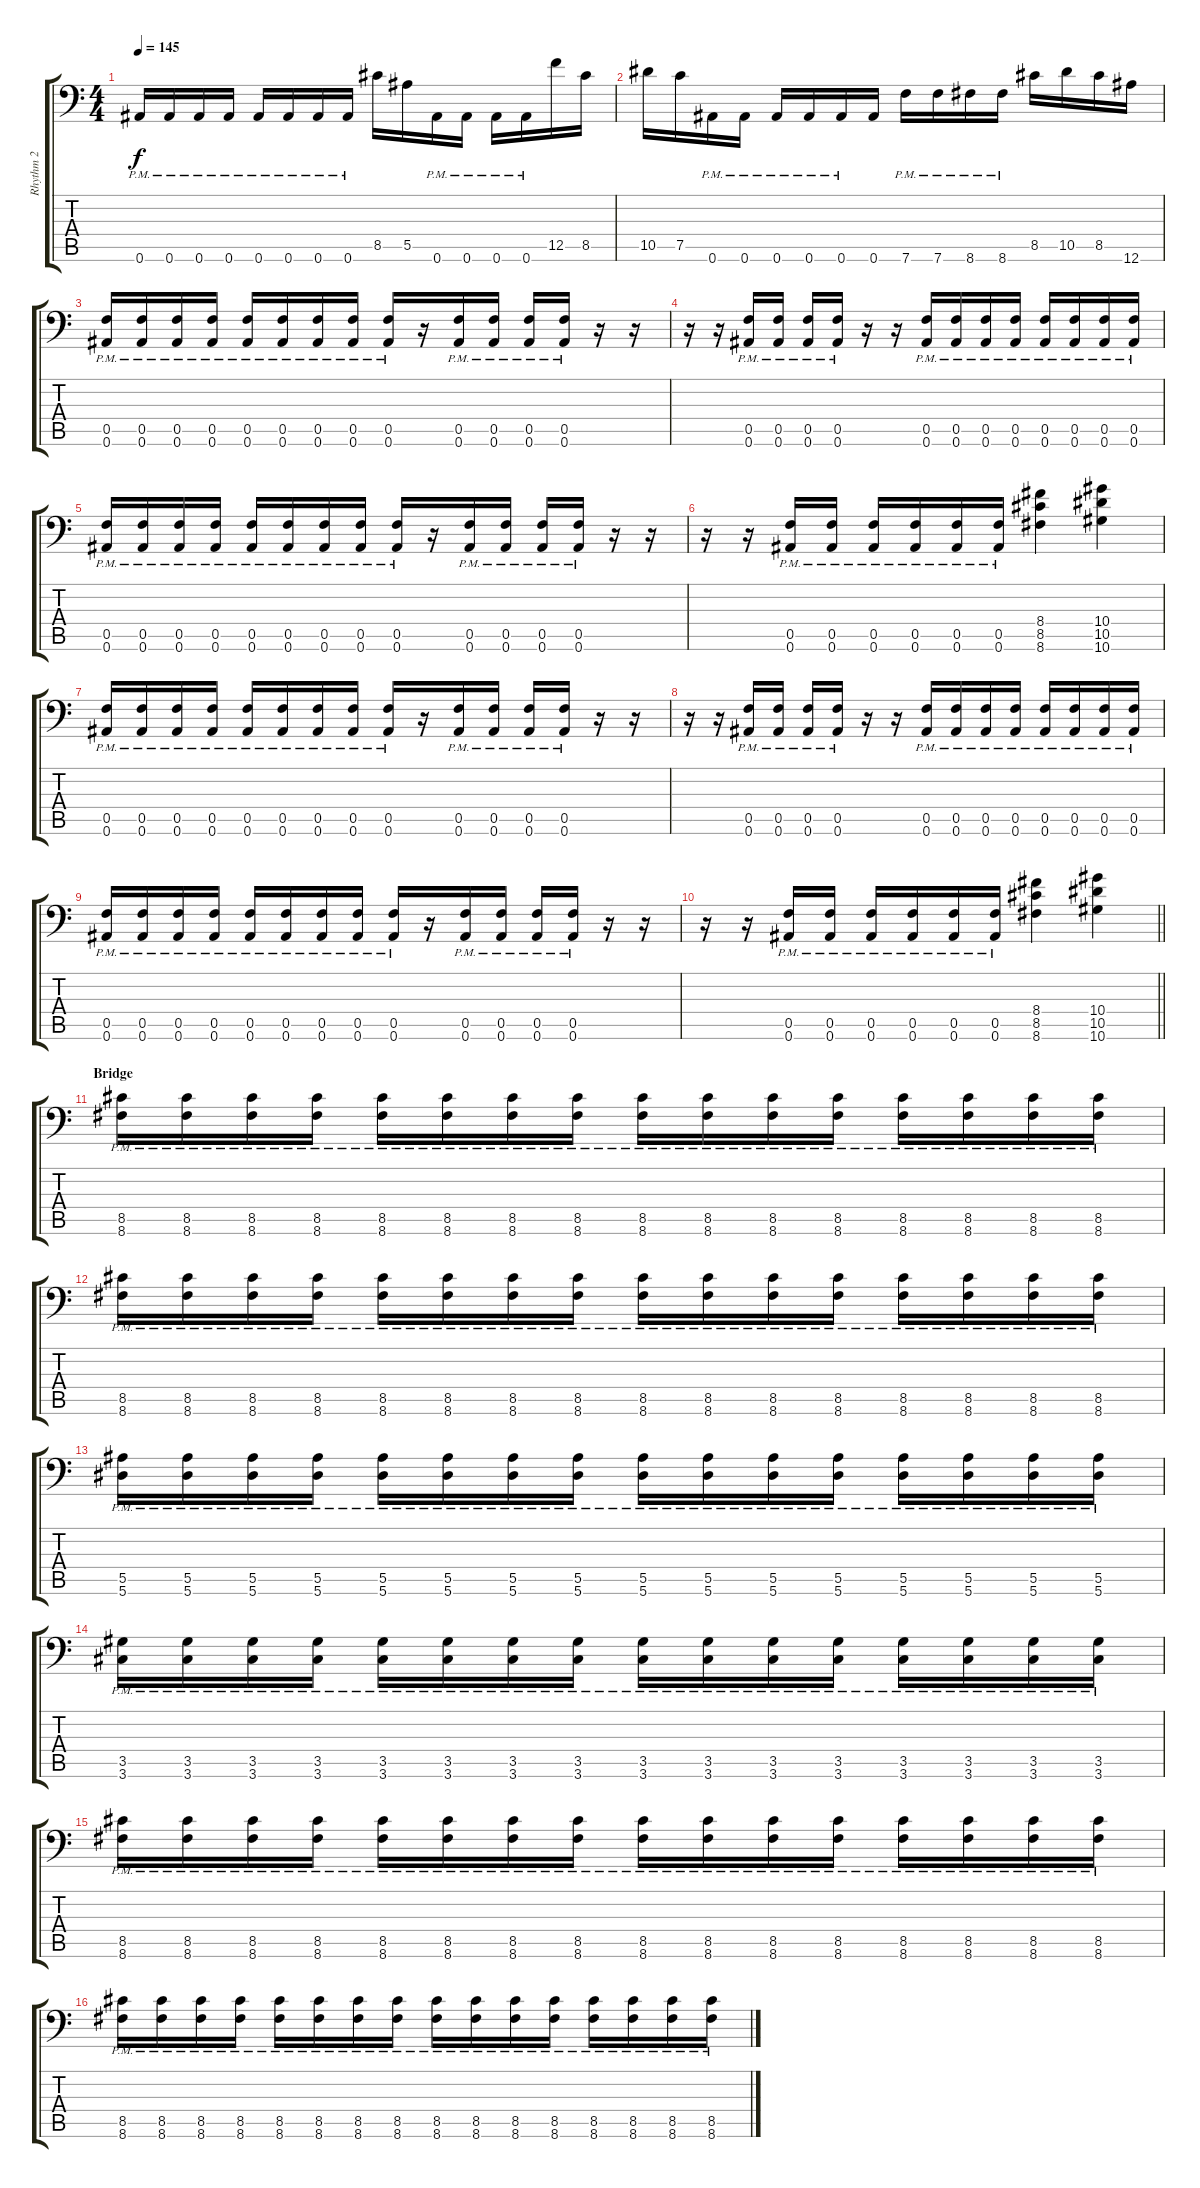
\track ("Rhythm 2" "Rhythm 2") {instrument distortionguitar}
\staff {score tabs}
\tuning (C4 G3 Eb3 Bb2 F2 Bb1) {hide}
\ts (4 4)
\tempo 145
\clef f4
\ks aminor
0.6{pm}.16{dy f} 0.6{pm}.16 0.6{pm}.16 0.6{pm}.16 0.6{pm}.16 0.6{pm}.16 0.6{pm}.16 0.6{pm}.16 8.5.16 5.5.16 0.6{pm}.16 0.6{pm}.16 0.6{pm}.16 0.6{pm}.16 12.5.16 8.5.16 |
10.5.16 7.5.16 0.6{pm}.16 0.6{pm}.16 0.6{pm}.16 0.6{pm}.16 0.6{pm}.16 0.6.16 7.6{pm}.16 7.6{pm}.16 8.6{pm}.16 8.6{pm}.16 8.5.16 10.5.16 8.5.16 12.6.16 |
(0.5{pm} 0.6{pm}).16 (0.5{pm} 0.6{pm}).16 (0.5{pm} 0.6{pm}).16 (0.5{pm} 0.6{pm}).16 (0.5{pm} 0.6{pm}).16 (0.5{pm} 0.6{pm}).16 (0.5{pm} 0.6{pm}).16 (0.5{pm} 0.6{pm}).16 (0.5{pm} 0.6{pm}).16 r.16 (0.5{pm} 0.6{pm}).16 (0.5{pm} 0.6{pm}).16 (0.5{pm} 0.6{pm}).16 (0.5{pm} 0.6{pm}).16 r.16 r.16 |
r.16 r.16 (0.5{pm} 0.6{pm}).16 (0.5{pm} 0.6{pm}).16 (0.5{pm} 0.6{pm}).16 (0.5{pm} 0.6{pm}).16 r.16 r.16 (0.5{pm} 0.6{pm}).16 (0.5{pm} 0.6{pm}).16 (0.5{pm} 0.6{pm}).16 (0.5{pm} 0.6{pm}).16 (0.5{pm} 0.6{pm}).16 (0.5{pm} 0.6{pm}).16 (0.5{pm} 0.6).16 (0.5{pm} 0.6).16 |
(0.5{pm} 0.6{pm}).16 (0.5{pm} 0.6{pm}).16 (0.5{pm} 0.6{pm}).16 (0.5{pm} 0.6{pm}).16 (0.5{pm} 0.6{pm}).16 (0.5{pm} 0.6{pm}).16 (0.5{pm} 0.6{pm}).16 (0.5{pm} 0.6{pm}).16 (0.5{pm} 0.6{pm}).16 r.16 (0.5{pm} 0.6{pm}).16 (0.5{pm} 0.6{pm}).16 (0.5{pm} 0.6{pm}).16 (0.5{pm} 0.6{pm}).16 r.16 r.16 |
r.16 r.16 (0.5{pm} 0.6{pm}).16 (0.5{pm} 0.6{pm}).16 (0.5{pm} 0.6{pm}).16 (0.5{pm} 0.6{pm}).16 (0.5 0.6{pm}).16 (0.5 0.6{pm}).16 (8.4 8.5 8.6).4 (10.4 10.5 10.6).4 |
(0.5{pm} 0.6{pm}).16 (0.5{pm} 0.6{pm}).16 (0.5{pm} 0.6{pm}).16 (0.5{pm} 0.6{pm}).16 (0.5{pm} 0.6{pm}).16 (0.5{pm} 0.6{pm}).16 (0.5{pm} 0.6{pm}).16 (0.5{pm} 0.6{pm}).16 (0.5{pm} 0.6{pm}).16 r.16 (0.5{pm} 0.6{pm}).16 (0.5{pm} 0.6{pm}).16 (0.5{pm} 0.6{pm}).16 (0.5{pm} 0.6{pm}).16 r.16 r.16 |
r.16 r.16 (0.5{pm} 0.6{pm}).16 (0.5{pm} 0.6{pm}).16 (0.5{pm} 0.6{pm}).16 (0.5{pm} 0.6{pm}).16 r.16 r.16 (0.5{pm} 0.6{pm}).16 (0.5{pm} 0.6{pm}).16 (0.5{pm} 0.6{pm}).16 (0.5{pm} 0.6{pm}).16 (0.5{pm} 0.6{pm}).16 (0.5{pm} 0.6{pm}).16 (0.5{pm} 0.6).16 (0.5{pm} 0.6).16 |
(0.5{pm} 0.6{pm}).16 (0.5{pm} 0.6{pm}).16 (0.5{pm} 0.6{pm}).16 (0.5{pm} 0.6{pm}).16 (0.5{pm} 0.6{pm}).16 (0.5{pm} 0.6{pm}).16 (0.5{pm} 0.6{pm}).16 (0.5{pm} 0.6{pm}).16 (0.5{pm} 0.6{pm}).16 r.16 (0.5{pm} 0.6{pm}).16 (0.5{pm} 0.6{pm}).16 (0.5{pm} 0.6{pm}).16 (0.5{pm} 0.6{pm}).16 r.16 r.16 |
\barLineRight lightlight
r.16 r.16 (0.5{pm} 0.6{pm}).16 (0.5{pm} 0.6{pm}).16 (0.5{pm} 0.6{pm}).16 (0.5{pm} 0.6{pm}).16 (0.5 0.6{pm}).16 (0.5 0.6{pm}).16 (8.4 8.5 8.6).4 (10.4 10.5 10.6).4 |
\section ("" "Bridge")
(8.5{pm} 8.6{pm}).16 (8.5{pm} 8.6{pm}).16 (8.5{pm} 8.6{pm}).16 (8.5{pm} 8.6{pm}).16 (8.5{pm} 8.6{pm}).16 (8.5{pm} 8.6{pm}).16 (8.5{pm} 8.6{pm}).16 (8.5{pm} 8.6{pm}).16 (8.5{pm} 8.6{pm}).16 (8.5{pm} 8.6{pm}).16 (8.5{pm} 8.6{pm}).16 (8.5{pm} 8.6{pm}).16 (8.5{pm} 8.6{pm}).16 (8.5{pm} 8.6{pm}).16 (8.5{pm} 8.6{pm}).16 (8.5{pm} 8.6{pm}).16 |
(8.5{pm} 8.6{pm}).16 (8.5{pm} 8.6{pm}).16 (8.5{pm} 8.6{pm}).16 (8.5{pm} 8.6{pm}).16 (8.5{pm} 8.6{pm}).16 (8.5{pm} 8.6{pm}).16 (8.5{pm} 8.6{pm}).16 (8.5{pm} 8.6{pm}).16 (8.5{pm} 8.6{pm}).16 (8.5{pm} 8.6{pm}).16 (8.5{pm} 8.6{pm}).16 (8.5{pm} 8.6{pm}).16 (8.5{pm} 8.6{pm}).16 (8.5{pm} 8.6{pm}).16 (8.5{pm} 8.6{pm}).16 (8.5{pm} 8.6{pm}).16 |
(5.5{pm} 5.6{pm}).16 (5.5{pm} 5.6{pm}).16 (5.5{pm} 5.6{pm}).16 (5.5{pm} 5.6{pm}).16 (5.5{pm} 5.6{pm}).16 (5.5{pm} 5.6{pm}).16 (5.5{pm} 5.6{pm}).16 (5.5{pm} 5.6{pm}).16 (5.5{pm} 5.6{pm}).16 (5.5{pm} 5.6{pm}).16 (5.5{pm} 5.6{pm}).16 (5.5{pm} 5.6{pm}).16 (5.5{pm} 5.6{pm}).16 (5.5{pm} 5.6{pm}).16 (5.5{pm} 5.6{pm}).16 (5.5{pm} 5.6{pm}).16 |
(3.5{pm} 3.6{pm}).16 (3.5{pm} 3.6{pm}).16 (3.5{pm} 3.6{pm}).16 (3.5{pm} 3.6{pm}).16 (3.5{pm} 3.6{pm}).16 (3.5{pm} 3.6{pm}).16 (3.5{pm} 3.6{pm}).16 (3.5{pm} 3.6{pm}).16 (3.5{pm} 3.6{pm}).16 (3.5{pm} 3.6{pm}).16 (3.5{pm} 3.6{pm}).16 (3.5{pm} 3.6{pm}).16 (3.5{pm} 3.6{pm}).16 (3.5{pm} 3.6{pm}).16 (3.5{pm} 3.6{pm}).16 (3.5{pm} 3.6{pm}).16 |
(8.5{pm} 8.6{pm}).16 (8.5{pm} 8.6{pm}).16 (8.5{pm} 8.6{pm}).16 (8.5{pm} 8.6{pm}).16 (8.5{pm} 8.6{pm}).16 (8.5{pm} 8.6{pm}).16 (8.5{pm} 8.6{pm}).16 (8.5{pm} 8.6{pm}).16 (8.5{pm} 8.6{pm}).16 (8.5{pm} 8.6{pm}).16 (8.5{pm} 8.6{pm}).16 (8.5{pm} 8.6{pm}).16 (8.5{pm} 8.6{pm}).16 (8.5{pm} 8.6{pm}).16 (8.5{pm} 8.6{pm}).16 (8.5{pm} 8.6{pm}).16 |
(8.5{pm} 8.6{pm}).16 (8.5{pm} 8.6{pm}).16 (8.5{pm} 8.6{pm}).16 (8.5{pm} 8.6{pm}).16 (8.5{pm} 8.6{pm}).16 (8.5{pm} 8.6{pm}).16 (8.5{pm} 8.6{pm}).16 (8.5{pm} 8.6{pm}).16 (8.5{pm} 8.6{pm}).16 (8.5{pm} 8.6{pm}).16 (8.5{pm} 8.6{pm}).16 (8.5{pm} 8.6{pm}).16 (8.5{pm} 8.6{pm}).16 (8.5{pm} 8.6{pm}).16 (8.5{pm} 8.6{pm}).16 (8.5{pm} 8.6{pm}).16
